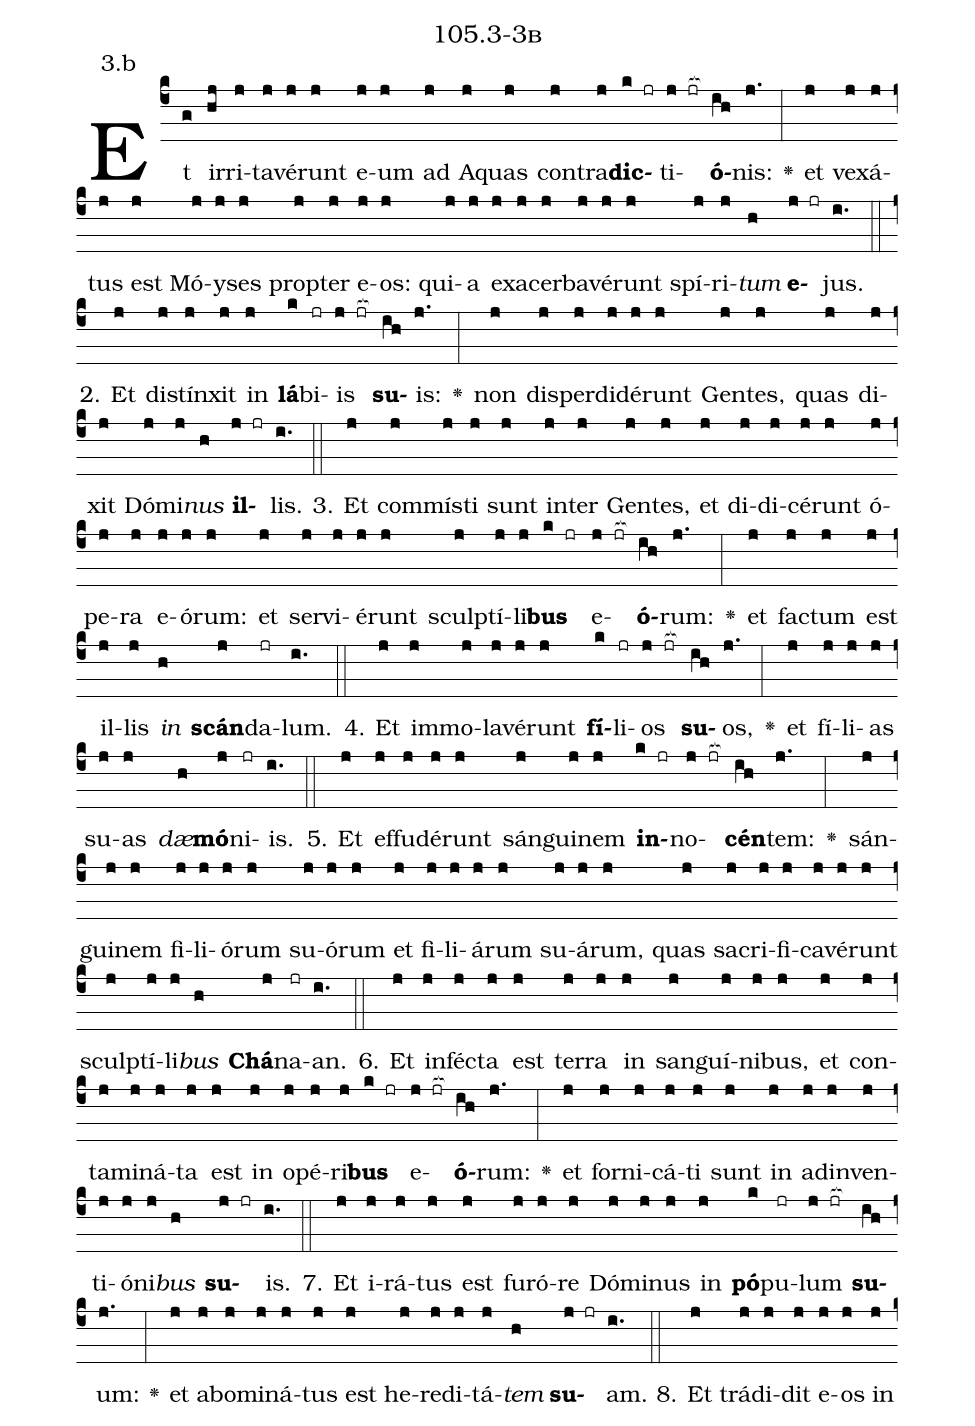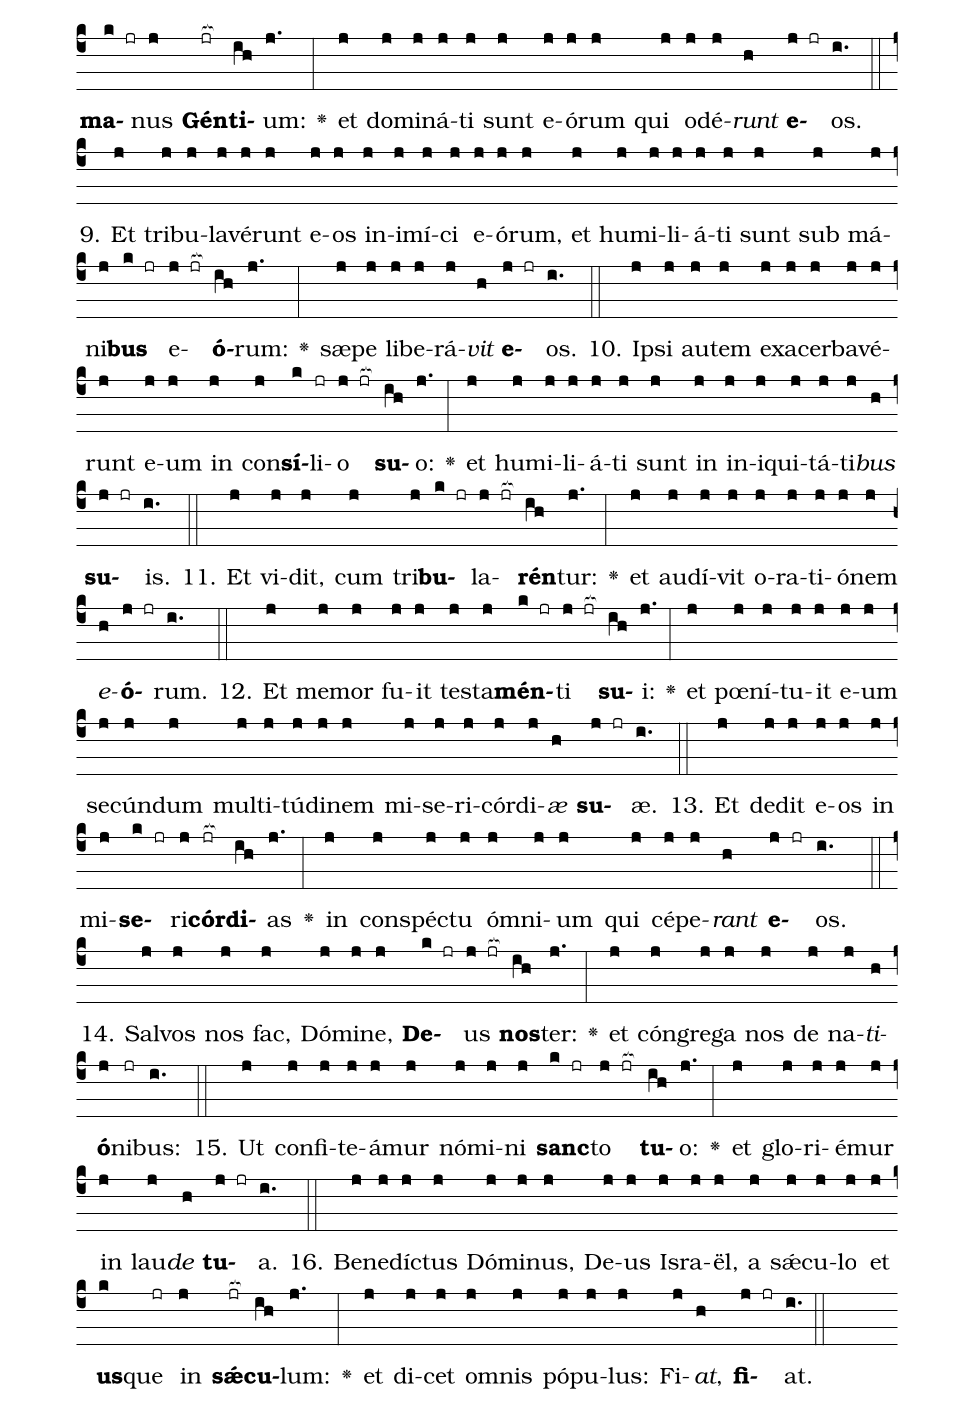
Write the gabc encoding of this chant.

name: 105.3-3b;
annotation: 3.b;
%%
(c4)Et(g) ir(hj)ri(j)ta(j)vé(j)runt(j) e(j)um(j) ad(j) A(j)quas(j) con(j)tra(j)<b>dic</b>(k jr)ti(j jr[ocb:1{])<b>ó</b>(ih[ocb:0}])nis:(j.) <v>\greheightstar</v>(:) et(j) ve(j)xá(j)tus(j) est(j) Mó(j)y(j)ses(j) prop(j)ter(j) e(j)os:(j) qui(j)a(j) ex(j)a(j)cer(j)ba(j)vé(j)runt(j) spí(j)ri(j)<i>tum</i>(h) <b>e</b>(j jr)jus.(i.) (::)
2. Et(j) di(j)stín(j)xit(j) in(j) <b>lá</b>(k)bi(jr)is(j jr[ocb:1{]) <b>su</b>(ih[ocb:0}])is:(j.) <v>\greheightstar</v>(:) non(j) dis(j)per(j)di(j)dé(j)runt(j) Gen(j)tes,(j) quas(j) di(j)xit(j) Dó(j)mi(j)<i>nus</i>(h) <b>il</b>(j jr)lis.(i.) (::)
3. Et(j) com(j)mís(j)ti(j) sunt(j) in(j)ter(j) Gen(j)tes,(j) et(j) di(j)di(j)cé(j)runt(j) ó(j)pe(j)ra(j) e(j)ó(j)rum:(j) et(j) ser(j)vi(j)é(j)runt(j) sculp(j)tí(j)li(j)<b>bus</b>(k jr) e(j jr[ocb:1{])<b>ó</b>(ih[ocb:0}])rum:(j.) <v>\greheightstar</v>(:) et(j) fac(j)tum(j) est(j) il(j)lis(j) <i>in</i>(h) <b>scán</b>(j)da(jr)lum.(i.) (::)
4. Et(j) im(j)mo(j)la(j)vé(j)runt(j) <b>fí</b>(k)li(jr)os(j jr[ocb:1{]) <b>su</b>(ih[ocb:0}])os,(j.) <v>\greheightstar</v>(:) et(j) fí(j)li(j)as(j) su(j)as(j) <i>dæ</i>(h)<b>mó</b>(j)ni(jr)is.(i.) (::)
5. Et(j) ef(j)fu(j)dé(j)runt(j) sán(j)gui(j)nem(j) <b>in</b>(k jr)no(j jr[ocb:1{])<b>cén</b>(ih[ocb:0}])tem:(j.) <v>\greheightstar</v>(:) sán(j)gui(j)nem(j) fi(j)li(j)ó(j)rum(j) su(j)ó(j)rum(j) et(j) fi(j)li(j)á(j)rum(j) su(j)á(j)rum,(j) quas(j) sa(j)cri(j)fi(j)ca(j)vé(j)runt(j) sculp(j)tí(j)li(j)<i>bus</i>(h) <b>Chá</b>(j)na(jr)an.(i.) (::)
6. Et(j) in(j)féc(j)ta(j) est(j) ter(j)ra(j) in(j) san(j)guí(j)ni(j)bus,(j) et(j) con(j)ta(j)mi(j)ná(j)ta(j) est(j) in(j) o(j)pé(j)ri(j)<b>bus</b>(k jr) e(j jr[ocb:1{])<b>ó</b>(ih[ocb:0}])rum:(j.) <v>\greheightstar</v>(:) et(j) for(j)ni(j)cá(j)ti(j) sunt(j) in(j) ad(j)in(j)ven(j)ti(j)ó(j)ni(j)<i>bus</i>(h) <b>su</b>(j jr)is.(i.) (::)
7. Et(j) i(j)rá(j)tus(j) est(j) fu(j)ró(j)re(j) Dó(j)mi(j)nus(j) in(j) <b>pó</b>(k)pu(jr)lum(j jr[ocb:1{]) <b>su</b>(ih[ocb:0}])um:(j.) <v>\greheightstar</v>(:) et(j) ab(j)o(j)mi(j)ná(j)tus(j) est(j) he(j)re(j)di(j)tá(j)<i>tem</i>(h) <b>su</b>(j jr)am.(i.) (::)
8. Et(j) trá(j)di(j)dit(j) e(j)os(j) in(j) <b>ma</b>(k jr)nus(j) <b>Gén</b>(jr[ocb:1{])<b>ti</b>(ih[ocb:0}])um:(j.) <v>\greheightstar</v>(:) et(j) do(j)mi(j)ná(j)ti(j) sunt(j) e(j)ó(j)rum(j) qui(j) o(j)dé(j)<i>runt</i>(h) <b>e</b>(j jr)os.(i.) (::)
9. Et(j) tri(j)bu(j)la(j)vé(j)runt(j) e(j)os(j) in(j)i(j)mí(j)ci(j) e(j)ó(j)rum,(j) et(j) hu(j)mi(j)li(j)á(j)ti(j) sunt(j) sub(j) má(j)ni(j)<b>bus</b>(k jr) e(j jr[ocb:1{])<b>ó</b>(ih[ocb:0}])rum:(j.) <v>\greheightstar</v>(:) sæ(j)pe(j) li(j)be(j)rá(j)<i>vit</i>(h) <b>e</b>(j jr)os.(i.) (::)
10. Ip(j)si(j) au(j)tem(j) ex(j)a(j)cer(j)ba(j)vé(j)runt(j) e(j)um(j) in(j) con(j)<b>sí</b>(k)li(jr)o(j jr[ocb:1{]) <b>su</b>(ih[ocb:0}])o:(j.) <v>\greheightstar</v>(:) et(j) hu(j)mi(j)li(j)á(j)ti(j) sunt(j) in(j) in(j)i(j)qui(j)tá(j)ti(j)<i>bus</i>(h) <b>su</b>(j jr)is.(i.) (::)
11. Et(j) vi(j)dit,(j) cum(j) tri(j)<b>bu</b>(k jr)la(j jr[ocb:1{])<b>rén</b>(ih[ocb:0}])tur:(j.) <v>\greheightstar</v>(:) et(j) au(j)dí(j)vit(j) o(j)ra(j)ti(j)ó(j)nem(j) <i>e</i>(h)<b>ó</b>(j jr)rum.(i.) (::)
12. Et(j) me(j)mor(j) fu(j)it(j) tes(j)ta(j)<b>mén</b>(k jr)ti(j jr[ocb:1{]) <b>su</b>(ih[ocb:0}])i:(j.) <v>\greheightstar</v>(:) et(j) pœ(j)ní(j)tu(j)it(j) e(j)um(j) se(j)cún(j)dum(j) mul(j)ti(j)tú(j)di(j)nem(j) mi(j)se(j)ri(j)cór(j)di(j)<i>æ</i>(h) <b>su</b>(j jr)æ.(i.) (::)
13. Et(j) de(j)dit(j) e(j)os(j) in(j) mi(j)<b>se</b>(k jr)ri(j)<b>cór</b>(jr[ocb:1{])<b>di</b>(ih[ocb:0}])as(j.) <v>\greheightstar</v>(:) in(j) con(j)spéc(j)tu(j) óm(j)ni(j)um(j) qui(j) cé(j)pe(j)<i>rant</i>(h) <b>e</b>(j jr)os.(i.) (::)
14. Sal(j)vos(j) nos(j) fac,(j) Dó(j)mi(j)ne,(j) <b>De</b>(k jr)us(j jr[ocb:1{]) <b>nos</b>(ih[ocb:0}])ter:(j.) <v>\greheightstar</v>(:) et(j) cón(j)gre(j)ga(j) nos(j) de(j) na(j)<i>ti</i>(h)<b>ó</b>(j)ni(jr)bus:(i.) (::)
15. Ut(j) con(j)fi(j)te(j)á(j)mur(j) nó(j)mi(j)ni(j) <b>sanc</b>(k jr)to(j jr[ocb:1{]) <b>tu</b>(ih[ocb:0}])o:(j.) <v>\greheightstar</v>(:) et(j) glo(j)ri(j)é(j)mur(j) in(j) lau(j)<i>de</i>(h) <b>tu</b>(j jr)a.(i.) (::)
16. Be(j)ne(j)díc(j)tus(j) Dó(j)mi(j)nus,(j) De(j)us(j) Is(j)ra(j)ël,(j) a(j) sǽ(j)cu(j)lo(j) et(j) <b>us</b>(k)que(jr) in(j) <b>sǽ</b>(jr[ocb:1{])<b>cu</b>(ih[ocb:0}])lum:(j.) <v>\greheightstar</v>(:) et(j) di(j)cet(j) om(j)nis(j) pó(j)pu(j)lus:(j) Fi(j)<i>at</i>,(h) <b>fi</b>(j jr)at.(i.) (::)
